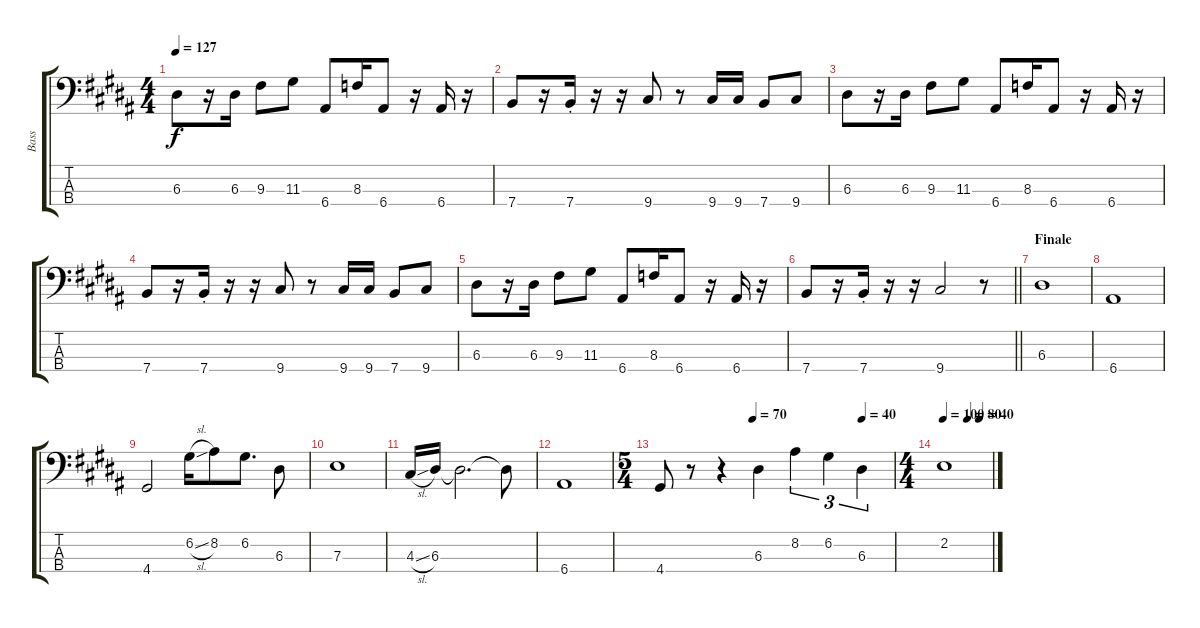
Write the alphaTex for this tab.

\track ("Bass" "Bass") {instrument electricbassfinger}
\staff {score tabs}
\tuning (G2 D2 A1 E1) {hide}
\ts (4 4)
\tempo 127
\clef f4
\ks g#minor
6.3.8{dy f} r.16 6.3.16 9.3.8 11.3.8 6.4.8 8.3.16 6.4.8 r.16 6.4.16 r.16 |
7.4.8 r.16 7.4{st}.16 r.16 r.16 9.4.8 r.8 9.4.16 9.4.16 7.4.8 9.4.8 |
6.3.8 r.16 6.3.16 9.3.8 11.3.8 6.4.8 8.3.16 6.4.8 r.16 6.4.16 r.16 |
7.4.8 r.16 7.4{st}.16 r.16 r.16 9.4.8 r.8 9.4.16 9.4.16 7.4.8 9.4.8 |
6.3.8 r.16 6.3.16 9.3.8 11.3.8 6.4.8 8.3.16 6.4.8 r.16 6.4.16 r.16 |
\barLineRight lightlight
7.4.8 r.16 7.4{st}.16 r.16 r.16 9.4.2 r.8 |
\section ("" "Finale")
6.3.1 |
6.4.1 |
4.4.2 6.2{sl}.16 8.2.8 6.2.8{d} 6.3.8 |
7.3.1 |
4.3{sl}.16 6.3.16 6.3{t}.2{d} 6.3{t}.8 |
6.4.1 |
\ts (5 4)
\tempo (70 0.4)
\tempo (40 0.8666666666666667)
4.4.8 r.8 r.4 6.3.4 8.2.4{tu (3 2)} 6.2.4{tu (3 2)} 6.3.4{tu (3 2)} |
\ts (4 4)
\tempo 100
\tempo (80 0.5)
\tempo (40 0.75)
2.2.1
